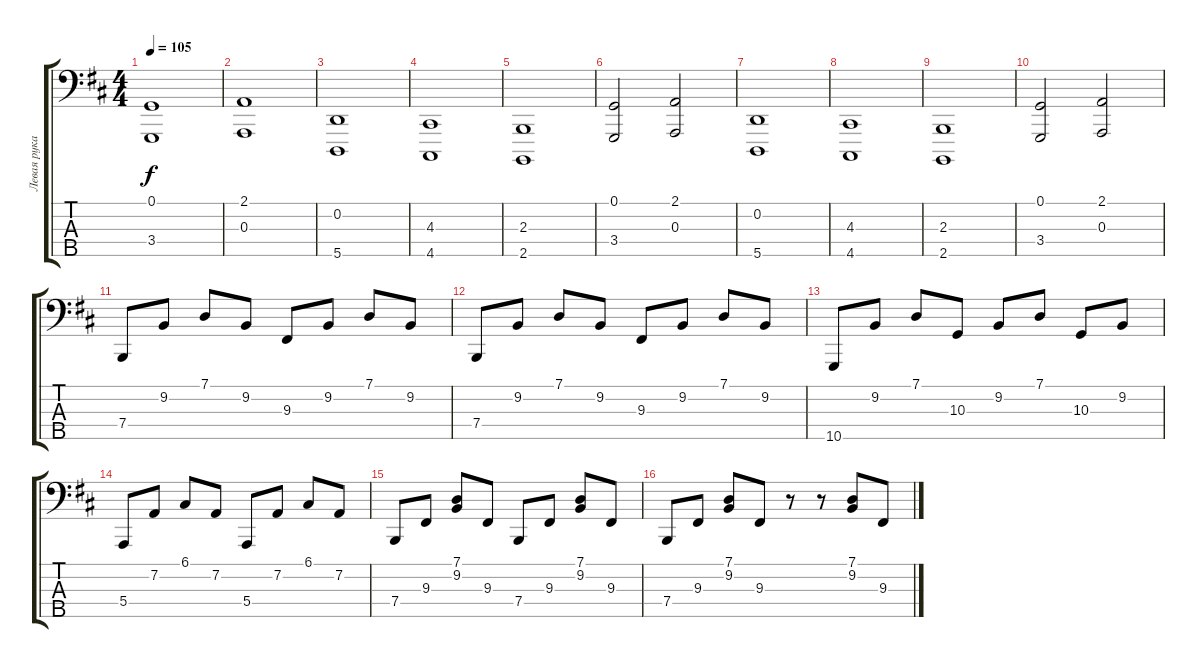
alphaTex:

\track ("Левая рука ( Left hand )" "Левая рука") {instrument acousticgrandpiano}
\staff {score tabs}
\tuning (G2 D2 A1 E1 A0) {hide}
\ts (4 4)
\tempo 105
\clef f4
\ks d
(0.1 3.4).1{dy f} |
(2.1 0.3).1 |
(0.2 5.5).1 |
(4.3 4.5).1 |
(2.3 2.5).1 |
(0.1 3.4).2 (2.1 0.3).2 |
(0.2 5.5).1 |
(4.3 4.5).1 |
(2.3 2.5).1 |
(0.1 3.4).2 (2.1 0.3).2 |
7.4.8 9.2.8 7.1.8 9.2.8 9.3.8 9.2.8 7.1.8 9.2.8 |
7.4.8 9.2.8 7.1.8 9.2.8 9.3.8 9.2.8 7.1.8 9.2.8 |
10.5.8 9.2.8 7.1.8 10.3.8 9.2.8 7.1.8 10.3.8 9.2.8 |
5.4.8 7.2.8 6.1.8 7.2.8 5.4.8 7.2.8 6.1.8 7.2.8 |
7.4.8 9.3.8 (7.1 9.2).8 9.3.8 7.4.8 9.3.8 (7.1 9.2).8 9.3.8 |
7.4.8 9.3.8 (7.1 9.2).8 9.3.8 r.8 r.8 (7.1 9.2).8 9.3.8
